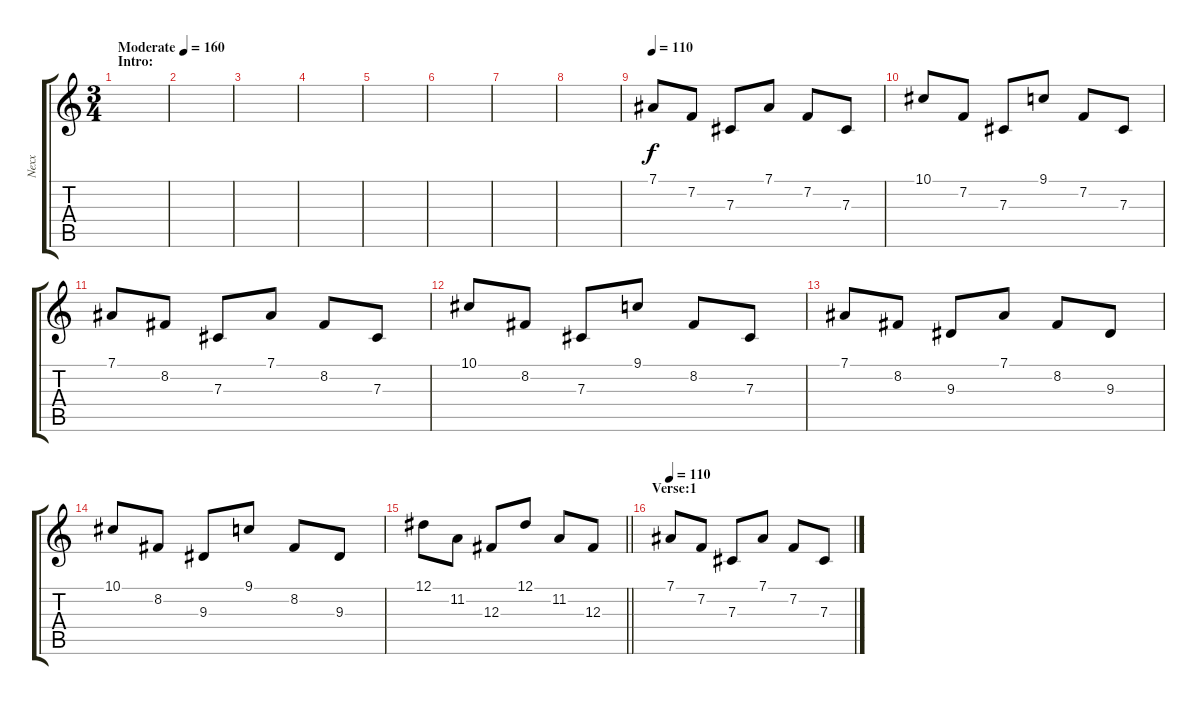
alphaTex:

\track ("Nexx" "Nexx") {instrument tremolostrings}
\staff {score tabs}
\tuning (Eb4 Bb3 Gb3 Db3 Ab2 Eb2) {hide}
\ts (3 4)
\section ("" "Intro:")
\tempo (160 "Moderate")
\tempo 110
\tempo (160 "Moderate")
\clef g2
\ks c
|
|
|
|
|
|
|
|
\tempo 110
7.1.8 7.2.8 7.3.8 7.1.8 7.2.8 7.3.8 |
10.1.8 7.2.8 7.3.8 9.1.8 7.2.8 7.3.8 |
7.1.8 8.2.8 7.3.8 7.1.8 8.2.8 7.3.8 |
10.1.8 8.2.8 7.3.8 9.1.8 8.2.8 7.3.8 |
7.1.8 8.2.8 9.3.8 7.1.8 8.2.8 9.3.8 |
10.1.8 8.2.8 9.3.8 9.1.8 8.2.8 9.3.8 |
\barLineRight lightlight
12.1.8 11.2.8 12.3.8 12.1.8 11.2.8 12.3.8 |
\section ("" "Verse:1")
\tempo 110
7.1.8 7.2.8 7.3.8 7.1.8 7.2.8 7.3.8
